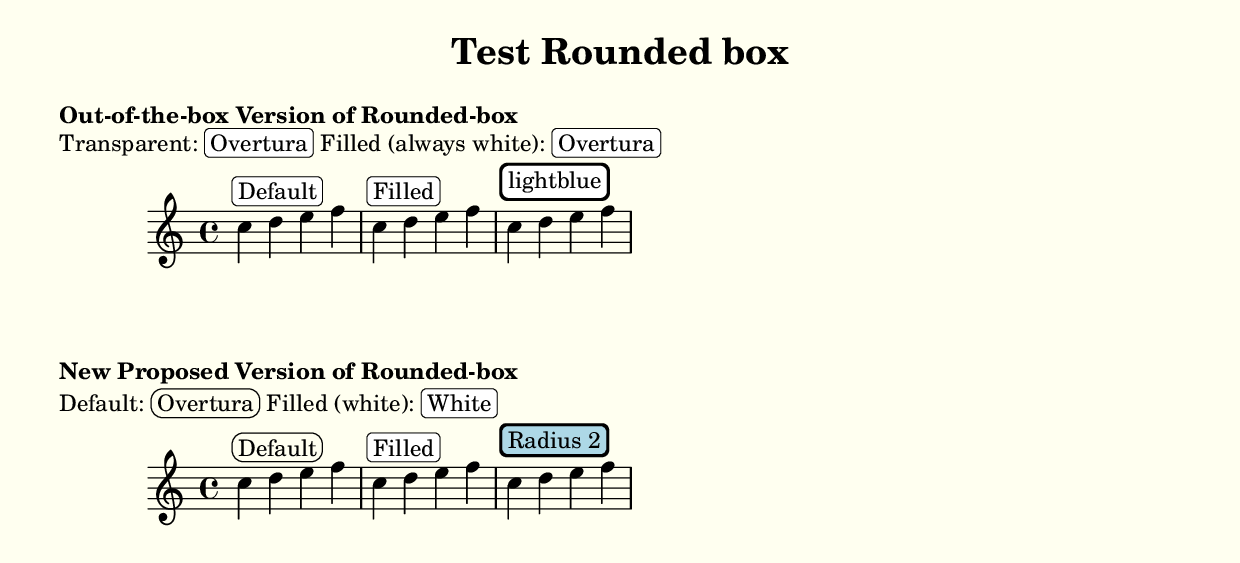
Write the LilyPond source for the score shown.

% file : test-rounded-box.ly
\version "2.24.4"

\header {
  title = "Test Rounded box"
}


\paper {
  background-color = "ivory"
  print-color = "black"
  %background-color = #(x11-color "gray20")
  %print-color = "ivory"
 

  #(define (page-post-process layout pages)
     (let ((print-color (ly:output-def-lookup $defaultpaper 'print-color #f))
           (background-color
            (ly:output-def-lookup $defaultpaper 'background-color #f)))
       (for-each
        (lambda (page)
          (let ((page-stencil (ly:prob-property page 'stencil)))
            (set! (ly:prob-property page 'stencil)
                  (if (not background-color)
                      (stencil-with-color page-stencil print-color)
                      (ly:stencil-add
                       (stencil-with-color
                        (make-filled-box-stencil
                         (ly:stencil-extent page-stencil X)
                         (ly:stencil-extent page-stencil Y))
                        background-color)
                       (stencil-with-color page-stencil print-color))))))
        pages)))
}



%{
  Author: Marc Mouries (marc@mouries.net)
  Date: January 4, 2026
  - Situation:
    In 2.24 the built-in \rounded-box always paints a white interior, which looks bad on colored/ivory paper.

  - Task: 
    Show a rounded box that can be transparent by default, with an optional interior color, while keeping a drop-in API.

  - Action: 
    Implement a variant stencil that keeps the outer stroke but makes the inner fill optional (#f => transparent), 
    and wrap it in a markup command mirroring the original.

  - Result: Two examples—stock vs. proposed—demonstrate transparent, default-white, and custom-color interiors on an ivory page.
%}

#(define*-public (new-rounded-box-stencil stencil thickness padding blot
                                    #:key (fill-color #f))
   "Rounded box with optional transparent interior. Differs from built-in by letting you skip the inner fill."
   ;; If fill-color is truthy, this behaves like the stock stencil (outer + inner fill).
   ;; If fill-color is #f, we draw only a stroked rounded path so the paper shows through.
   (let* ((xext (interval-widen (ly:stencil-extent stencil 0) padding))
          (yext (interval-widen (ly:stencil-extent stencil 1) padding))
          (min-ext (min (-(cdr xext) (car xext)) (-(cdr yext) (car yext))))
          (ideal-blot (min blot (/ min-ext 2)))
          (ideal-thickness (min thickness (/ min-ext 2))))
     (if fill-color
         (let* ((outer (ly:round-filled-box
                        (interval-widen xext ideal-thickness)
                        (interval-widen yext ideal-thickness)
                        ideal-blot))
                (inner (ly:stencil-in-color
                        (ly:round-filled-box
                         xext yext (- ideal-blot ideal-thickness))
                        fill-color)))
           (ly:stencil-add outer inner stencil))
         ;; Outline only: draw a stroked rounded rectangle.
         (let* ((half-line (/ ideal-thickness 2))
                (path-xext (interval-widen xext half-line))
                (path-yext (interval-widen yext half-line))
                (xmin (car path-xext))
                (xmax (cdr path-xext))
                (ymin (car path-yext))
                (ymax (cdr path-yext))
                (radius (min (+ ideal-blot half-line)
                             (/ (- xmax xmin) 2)
                             (/ (- ymax ymin) 2)))
                (kappa (/ (* 4 (- (sqrt 2) 1)) 3))
                (k-radius (* kappa radius))
                (path `(moveto ,(+ xmin radius) ,ymax
                               lineto ,(- xmax radius) ,ymax
                               curveto ,(+ (- xmax radius) k-radius) ,ymax
                                       ,xmax ,(+ (- ymax radius) k-radius)
                                       ,xmax ,(- ymax radius)
                               lineto ,xmax ,(+ ymin radius)
                               curveto ,xmax ,(+ ymin radius (- k-radius))
                                       ,(+ (- xmax radius) k-radius) ,ymin
                                       ,(- xmax radius) ,ymin
                               lineto ,(+ xmin radius) ,ymin
                               curveto ,(+ xmin radius (- k-radius)) ,ymin
                                       ,xmin ,(+ ymin radius (- k-radius))
                                       ,xmin ,(+ ymin radius)
                               lineto ,xmin ,(- ymax radius)
                               curveto ,xmin ,(+ (- ymax radius) k-radius)
                                       ,(+ xmin radius (- k-radius)) ,ymax
                                       ,(+ xmin radius) ,ymax
                               closepath)))
           (ly:stencil-add
            (make-path-stencil path ideal-thickness 1 1 #f
                               #:line-cap-style 'round
                               #:line-join-style 'round)
            stencil)))))

#(define-markup-command (new-rounded-box layout props arg) (markup?)
   #:properties ((thickness 1)
                 (corner-radius 1)
                 (font-size 0)
                 (box-padding 0.5)
                 (box-fill-color #f)) ; #f => transparent
   ;; Mirrors \rounded-box but exposes box-fill-color so users can opt-out of the white interior.
   (let ((th (* (ly:output-def-lookup layout 'line-thickness)
                thickness))
         (pad (* (magstep font-size) box-padding))
         (m (interpret-markup layout props arg)))
     (new-rounded-box-stencil m th pad corner-radius
                             #:fill-color box-fill-color)))



\markup \vspace #1 
\markup \bold "Out-of-the-box Version of Rounded-box"
\markup {
    \line { "Transparent:" \override #'(box-fill-color . #f) \rounded-box { Overtura } }
    \line { "Filled (always white):" \rounded-box { Overtura } }
  }
\relative c'' {
  % Outline only (default)
  c4^\markup { \rounded-box { Default } }
  d e f
  % Filled with custom color
  c4^\markup {
    \override #'(box-fill-color . "lightgray")
    \rounded-box { Filled }
  }
    d e f

  % Different radius and thickness
  c4^\markup {
    \override #'(corner-radius . 2)
    \override #'(thickness . 3)
    \override #'(box-fill-color . "lightblue")
    \rounded-box { "lightblue" }
  }
    d e f
}

\markup \vspace #1
\markup \bold "New Proposed Version of Rounded-box"
\markup {
    \line { "Default:" \new-rounded-box { Overtura } }
    \line { "Filled (white):"  \override #'(box-fill-color . "white") \new-rounded-box { "White" } }
  }

\relative c'' {
  % Outline only (default)
  c4^\markup { \new-rounded-box { Default } }
  d e f
  % Filled with custom color
  c4^\markup {
    \override #'(box-fill-color . "white")
    \new-rounded-box { Filled }
  }
    d e f

  % Different radius and thickness
  c4^\markup {
    \override #'(corner-radius . 2)
    \override #'(thickness . 3)
    \override #'(box-fill-color . "lightblue") \new-rounded-box { "Radius 2" }
  }
    d e f
}
